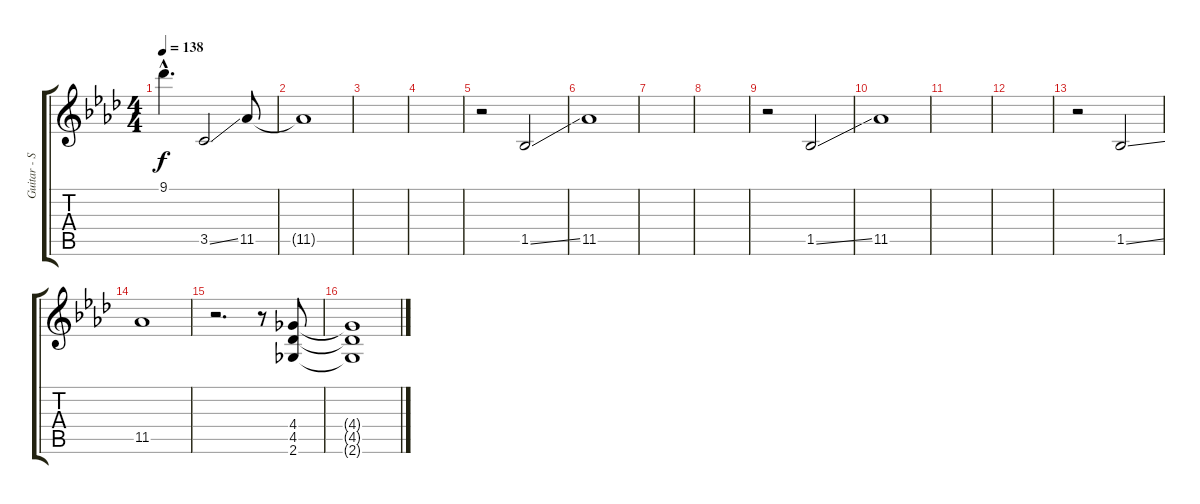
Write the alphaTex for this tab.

\track ("Guitar - Steve Howe" "Guitar - S") {instrument overdrivenguitar}
\staff {score tabs}
\tuning (E4 B3 G3 D3 A2 E2) {hide}
\ts (4 4)
\tempo 138
\clef g2
\ks ab
9.1{hac}.4{d dy f} 3.5{ss}.2 11.5.8 |
11.5{t}.1 |
|
|
r.2 1.5{ss}.2 |
11.5.1 |
|
|
r.2 1.5{ss}.2 |
11.5.1 |
|
|
r.2 1.5{ss}.2 |
11.5.1 |
r.2{d} r.8 (4.4 4.5 2.6).8 |
(4.4{t} 4.5{t} 2.6{t}).1
